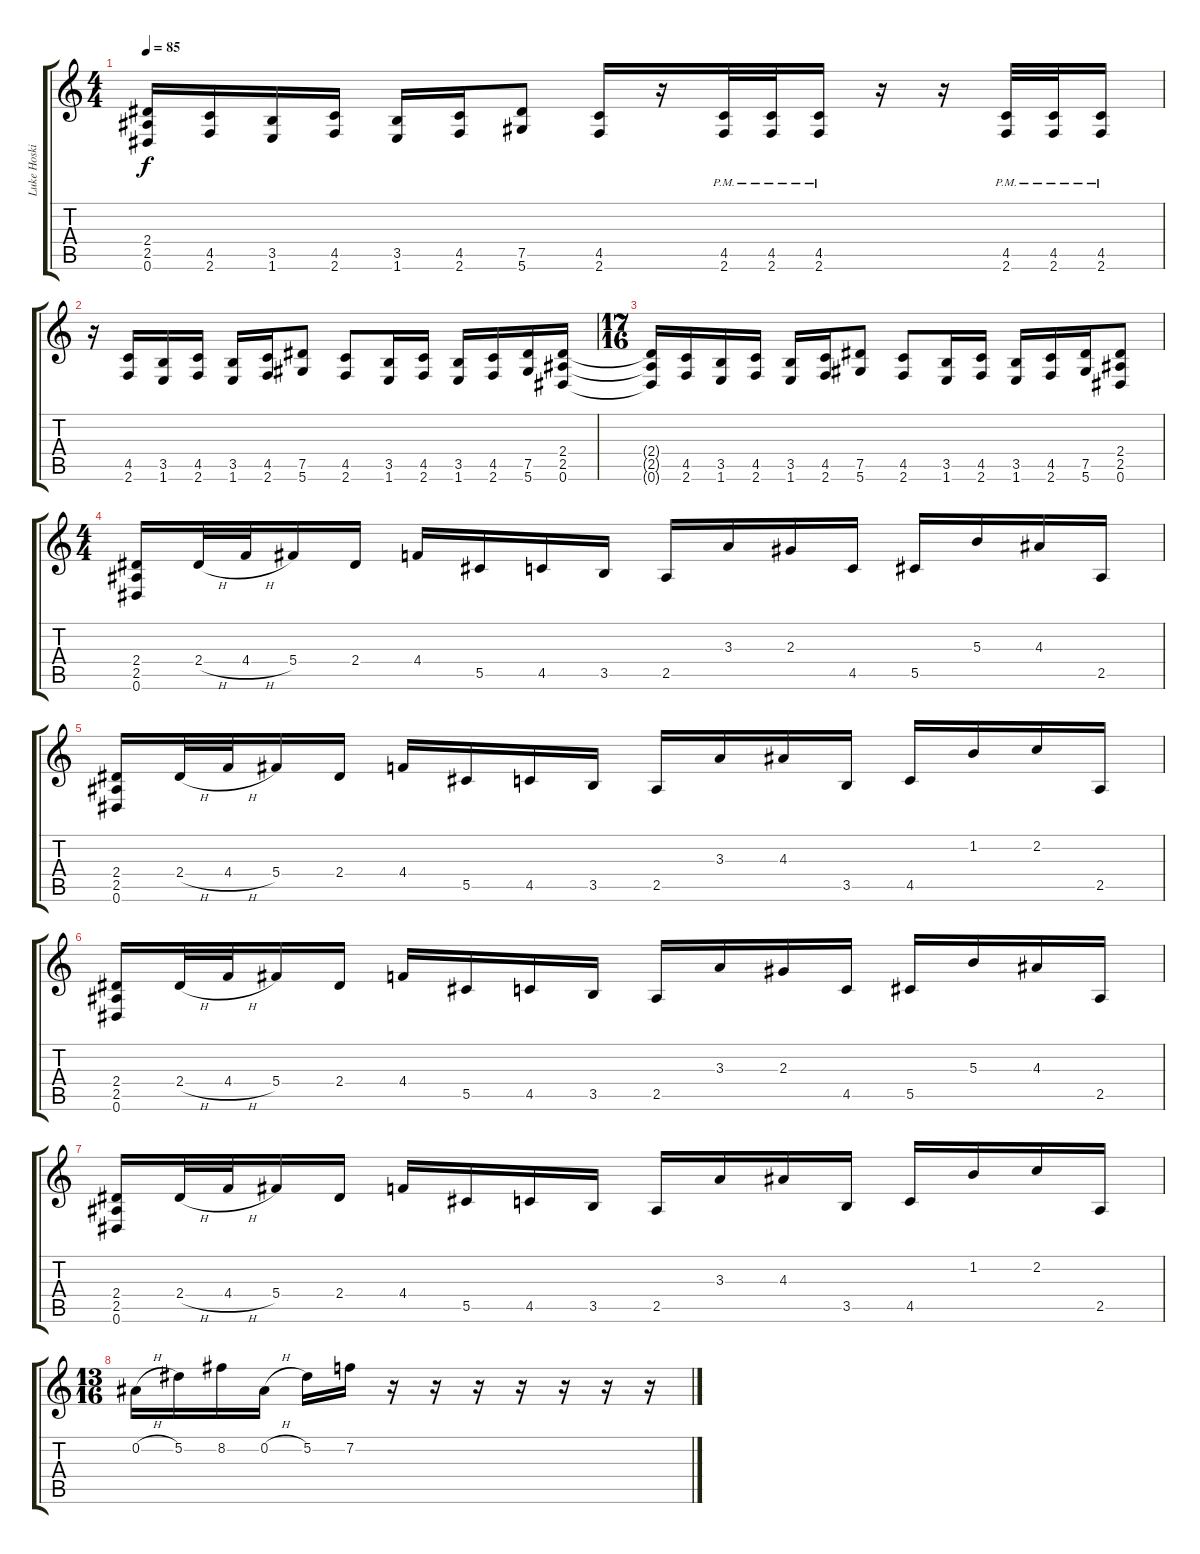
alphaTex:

\track ("Luke Hoskin" "Luke Hoski") {instrument distortionguitar}
\staff {score tabs}
\tuning (Eb4 Bb3 Gb3 Db3 Ab2 Eb2) {hide}
\ts (4 4)
\tempo 85
\clef g2
\ks c
(2.4{t} 2.5{t} 0.6{t}).16{dy f} (4.5 2.6).16 (3.5 1.6).16 (4.5 2.6).16 (3.5 1.6).16 (4.5 2.6).16 (7.5 5.6).8 (4.5 2.6).16 r.16 (4.5{pm} 2.6{pm}).32 (4.5{pm} 2.6{pm}).32 (4.5{pm} 2.6{pm}).16 r.16 r.16 (4.5{pm} 2.6{pm}).32 (4.5{pm} 2.6{pm}).32 (4.5{pm} 2.6{pm}).16 |
r.16 (4.5 2.6).16 (3.5 1.6).16 (4.5 2.6).16 (3.5 1.6).16 (4.5 2.6).16 (7.5 5.6).8 (4.5 2.6).8 (3.5 1.6).16 (4.5 2.6).16 (3.5 1.6).16 (4.5 2.6).16 (7.5 5.6).16 (2.4 2.5 0.6).16 |
\ts (17 16)
(2.4{t} 2.5{t} 0.6{t}).16 (4.5 2.6).16 (3.5 1.6).16 (4.5 2.6).16 (3.5 1.6).16 (4.5 2.6).16 (7.5 5.6).8 (4.5 2.6).8 (3.5 1.6).16 (4.5 2.6).16 (3.5 1.6).16 (4.5 2.6).16 (7.5 5.6).16 (2.4 2.5 0.6).8 |
\ts (4 4)
(2.4 2.5 0.6).16 2.4{h}.32 4.4{h}.32 5.4.16 2.4.16 4.4.16 5.5.16 4.5.16 3.5.16 2.5.16 3.3.16 2.3.16 4.5.16 5.5.16 5.3.16 4.3.16 2.5.16 |
(2.4 2.5 0.6).16 2.4{h}.32 4.4{h}.32 5.4.16 2.4.16 4.4.16 5.5.16 4.5.16 3.5.16 2.5.16 3.3.16 4.3.16 3.5.16 4.5.16 1.2.16 2.2.16 2.5.16 |
(2.4 2.5 0.6).16 2.4{h}.32 4.4{h}.32 5.4.16 2.4.16 4.4.16 5.5.16 4.5.16 3.5.16 2.5.16 3.3.16 2.3.16 4.5.16 5.5.16 5.3.16 4.3.16 2.5.16 |
(2.4 2.5 0.6).16 2.4{h}.32 4.4{h}.32 5.4.16 2.4.16 4.4.16 5.5.16 4.5.16 3.5.16 2.5.16 3.3.16 4.3.16 3.5.16 4.5.16 1.2.16 2.2.16 2.5.16 |
\ts (13 16)
0.2{h}.16 5.2.16 8.2.16 0.2{h}.16 5.2.16 7.2.16 r.16 r.16 r.16 r.16 r.16 r.16 r.16
